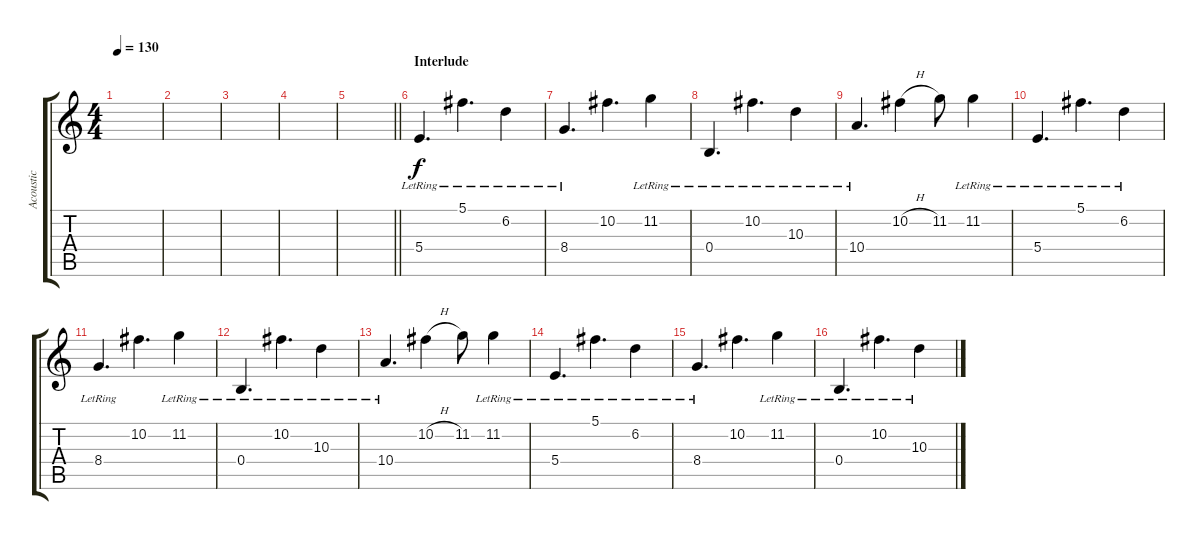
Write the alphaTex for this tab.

\track ("Acoustic" "Acoustic") {instrument acousticguitarsteel}
\staff {score tabs}
\tuning (Db4 Ab3 E3 B2 Gb2 B1) {hide}
\ts (4 4)
\tempo 130
\clef g2
\ks c
|
|
|
|
\barLineRight lightlight
|
\section ("" "Interlude")
5.4{lr}.4{d} 5.1{lr}.4{d} 6.2{lr}.4 |
8.4{lr}.4{d} 10.2.4{d} 11.2{lr}.4 |
0.4{lr}.4{d} 10.2{lr}.4{d} 10.3{lr}.4 |
10.4{lr}.4{d} 10.2{h}.4 11.2.8 11.2{lr}.4 |
5.4{lr}.4{d} 5.1{lr}.4{d} 6.2{lr}.4 |
8.4{lr}.4{d} 10.2.4{d} 11.2{lr}.4 |
0.4{lr}.4{d} 10.2{lr}.4{d} 10.3{lr}.4 |
10.4{lr}.4{d} 10.2{h}.4 11.2.8 11.2{lr}.4 |
5.4{lr}.4{d} 5.1{lr}.4{d} 6.2{lr}.4 |
8.4{lr}.4{d} 10.2.4{d} 11.2{lr}.4 |
0.4{lr}.4{d} 10.2{lr}.4{d} 10.3{lr}.4
